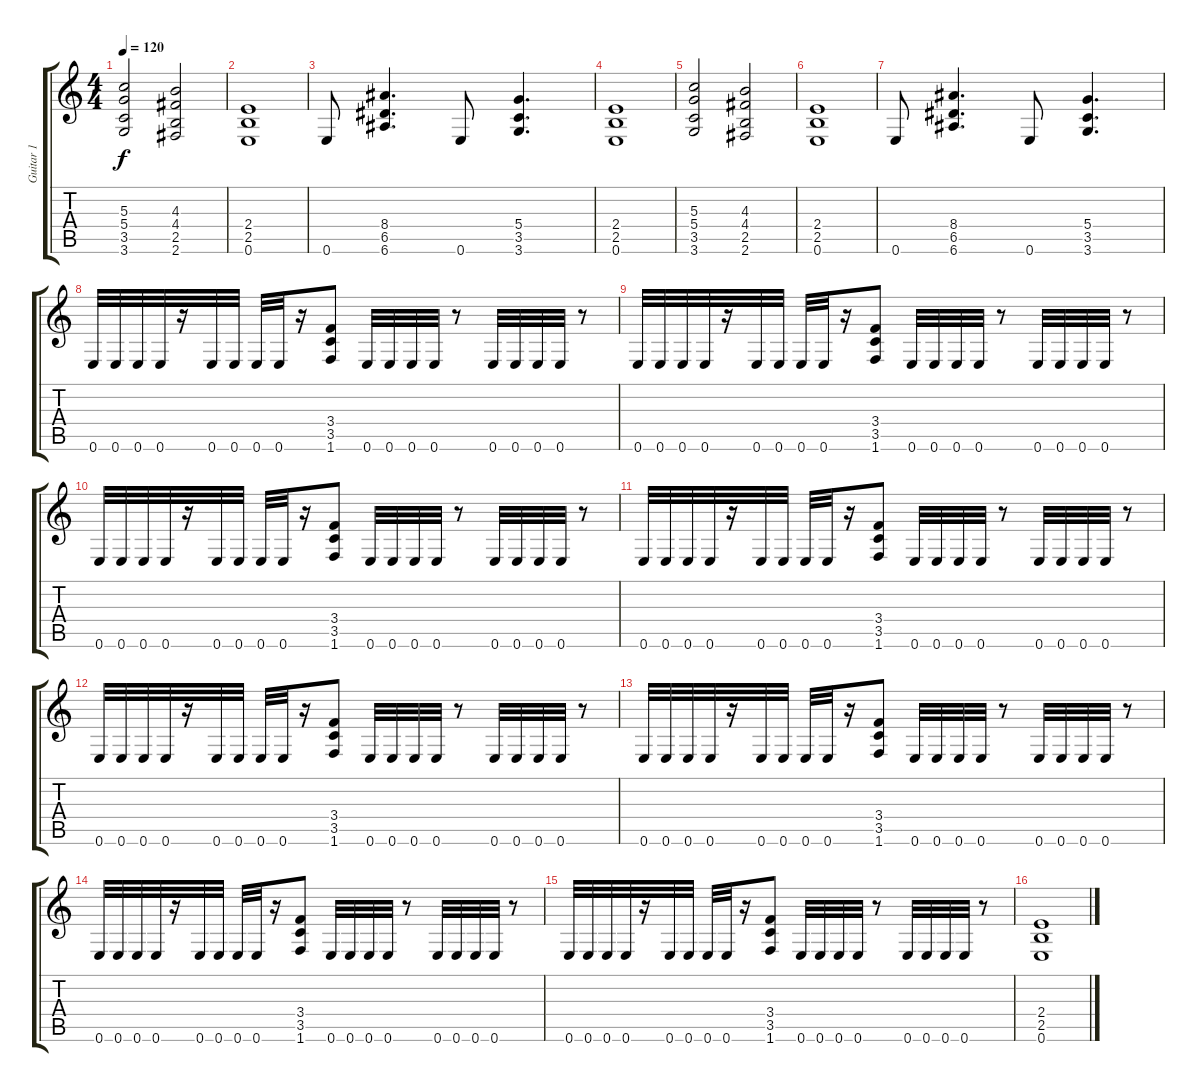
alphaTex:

\track ("Guitar 1" "Guitar 1") {instrument distortionguitar}
\staff {score tabs}
\tuning (E4 B3 G3 D3 A2 E2) {hide}
\ts (4 4)
\tempo 120
\clef g2
\ks c
(5.3 5.4 3.5 3.6).2{dy f} (4.3 4.4 2.5 2.6).2 |
(2.4 2.5 0.6).1 |
0.6.8 (8.4 6.5 6.6).4{d} 0.6.8 (5.4 3.5 3.6).4{d} |
(2.4 2.5 0.6).1 |
(5.3 5.4 3.5 3.6).2 (4.3 4.4 2.5 2.6).2 |
(2.4 2.5 0.6).1 |
0.6.8 (8.4 6.5 6.6).4{d} 0.6.8 (5.4 3.5 3.6).4{d} |
0.6.32 0.6.32 0.6.32 0.6.32 r.16 0.6.32 0.6.32 0.6.32 0.6.32 r.16 (3.4 3.5 1.6).8 0.6.32 0.6.32 0.6.32 0.6.32 r.8 0.6.32 0.6.32 0.6.32 0.6.32 r.8 |
0.6.32 0.6.32 0.6.32 0.6.32 r.16 0.6.32 0.6.32 0.6.32 0.6.32 r.16 (3.4 3.5 1.6).8 0.6.32 0.6.32 0.6.32 0.6.32 r.8 0.6.32 0.6.32 0.6.32 0.6.32 r.8 |
0.6.32 0.6.32 0.6.32 0.6.32 r.16 0.6.32 0.6.32 0.6.32 0.6.32 r.16 (3.4 3.5 1.6).8 0.6.32 0.6.32 0.6.32 0.6.32 r.8 0.6.32 0.6.32 0.6.32 0.6.32 r.8 |
0.6.32 0.6.32 0.6.32 0.6.32 r.16 0.6.32 0.6.32 0.6.32 0.6.32 r.16 (3.4 3.5 1.6).8 0.6.32 0.6.32 0.6.32 0.6.32 r.8 0.6.32 0.6.32 0.6.32 0.6.32 r.8 |
0.6.32 0.6.32 0.6.32 0.6.32 r.16 0.6.32 0.6.32 0.6.32 0.6.32 r.16 (3.4 3.5 1.6).8 0.6.32 0.6.32 0.6.32 0.6.32 r.8 0.6.32 0.6.32 0.6.32 0.6.32 r.8 |
0.6.32 0.6.32 0.6.32 0.6.32 r.16 0.6.32 0.6.32 0.6.32 0.6.32 r.16 (3.4 3.5 1.6).8 0.6.32 0.6.32 0.6.32 0.6.32 r.8 0.6.32 0.6.32 0.6.32 0.6.32 r.8 |
0.6.32 0.6.32 0.6.32 0.6.32 r.16 0.6.32 0.6.32 0.6.32 0.6.32 r.16 (3.4 3.5 1.6).8 0.6.32 0.6.32 0.6.32 0.6.32 r.8 0.6.32 0.6.32 0.6.32 0.6.32 r.8 |
0.6.32 0.6.32 0.6.32 0.6.32 r.16 0.6.32 0.6.32 0.6.32 0.6.32 r.16 (3.4 3.5 1.6).8 0.6.32 0.6.32 0.6.32 0.6.32 r.8 0.6.32 0.6.32 0.6.32 0.6.32 r.8 |
(2.4 2.5 0.6).1
